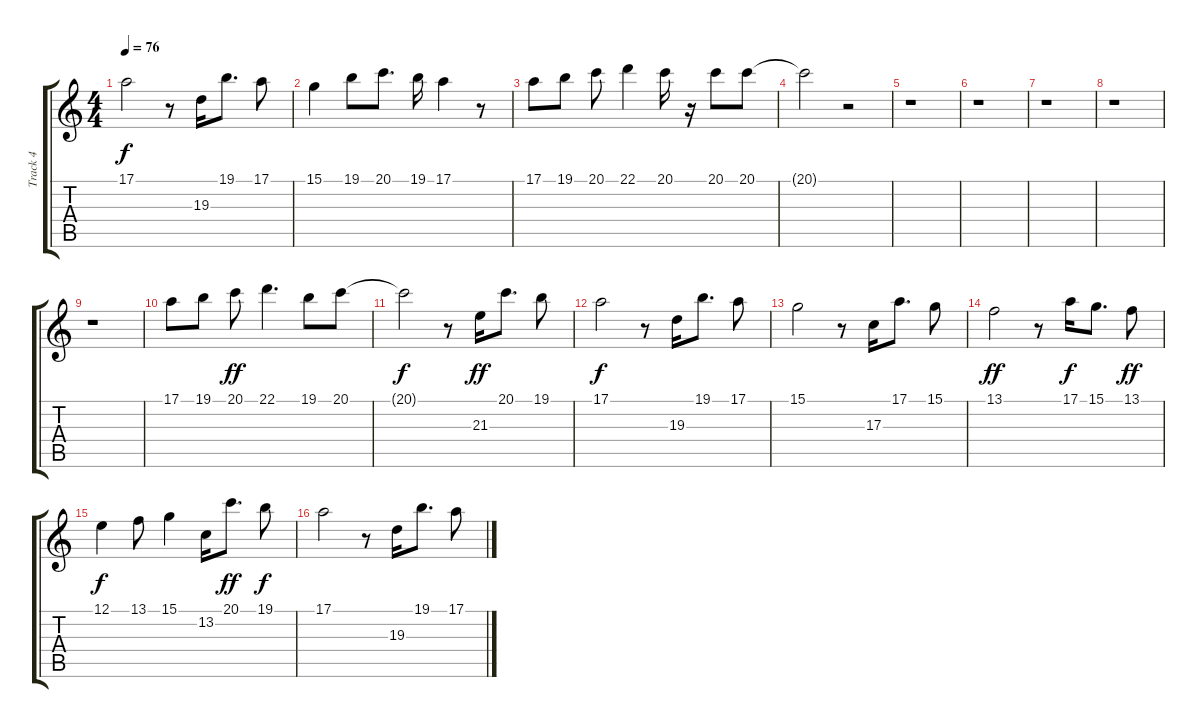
\track ("Track 4" "Track 4") {instrument panflute}
\staff {score tabs}
\tuning (E4 B3 G3 D3 A2 E2) {hide}
\ts (4 4)
\tempo 76
\clef g2
\ks c
17.1.2{dy f} r.8 19.3.16 19.1.8{d} 17.1.8 |
15.1.4 19.1.8 20.1.8{d} 19.1.16 17.1.4 r.8 |
17.1.8 19.1.8 20.1.8 22.1.4 20.1.16 r.16 20.1.8 20.1.8 |
20.1{t}.2 r.2 |
r.1 |
r.1 |
r.1 |
r.1 |
r.1 |
17.1.8 19.1.8 20.1.8{dy ff} 22.1.4{d} 19.1.8 20.1.8 |
20.1{t}.2{dy f} r.8 21.3.16{dy ff} 20.1.8{d} 19.1.8 |
17.1.2{dy f} r.8 19.3.16 19.1.8{d} 17.1.8 |
15.1.2 r.8 17.3.16 17.1.8{d} 15.1.8 |
13.1.2{dy ff} r.8 17.1.16{dy f} 15.1.8{d} 13.1.8{dy ff} |
12.1.4{dy f} 13.1.8 15.1.4 13.2.16 20.1.8{d dy ff} 19.1.8{dy f} |
17.1.2 r.8 19.3.16 19.1.8{d} 17.1.8
